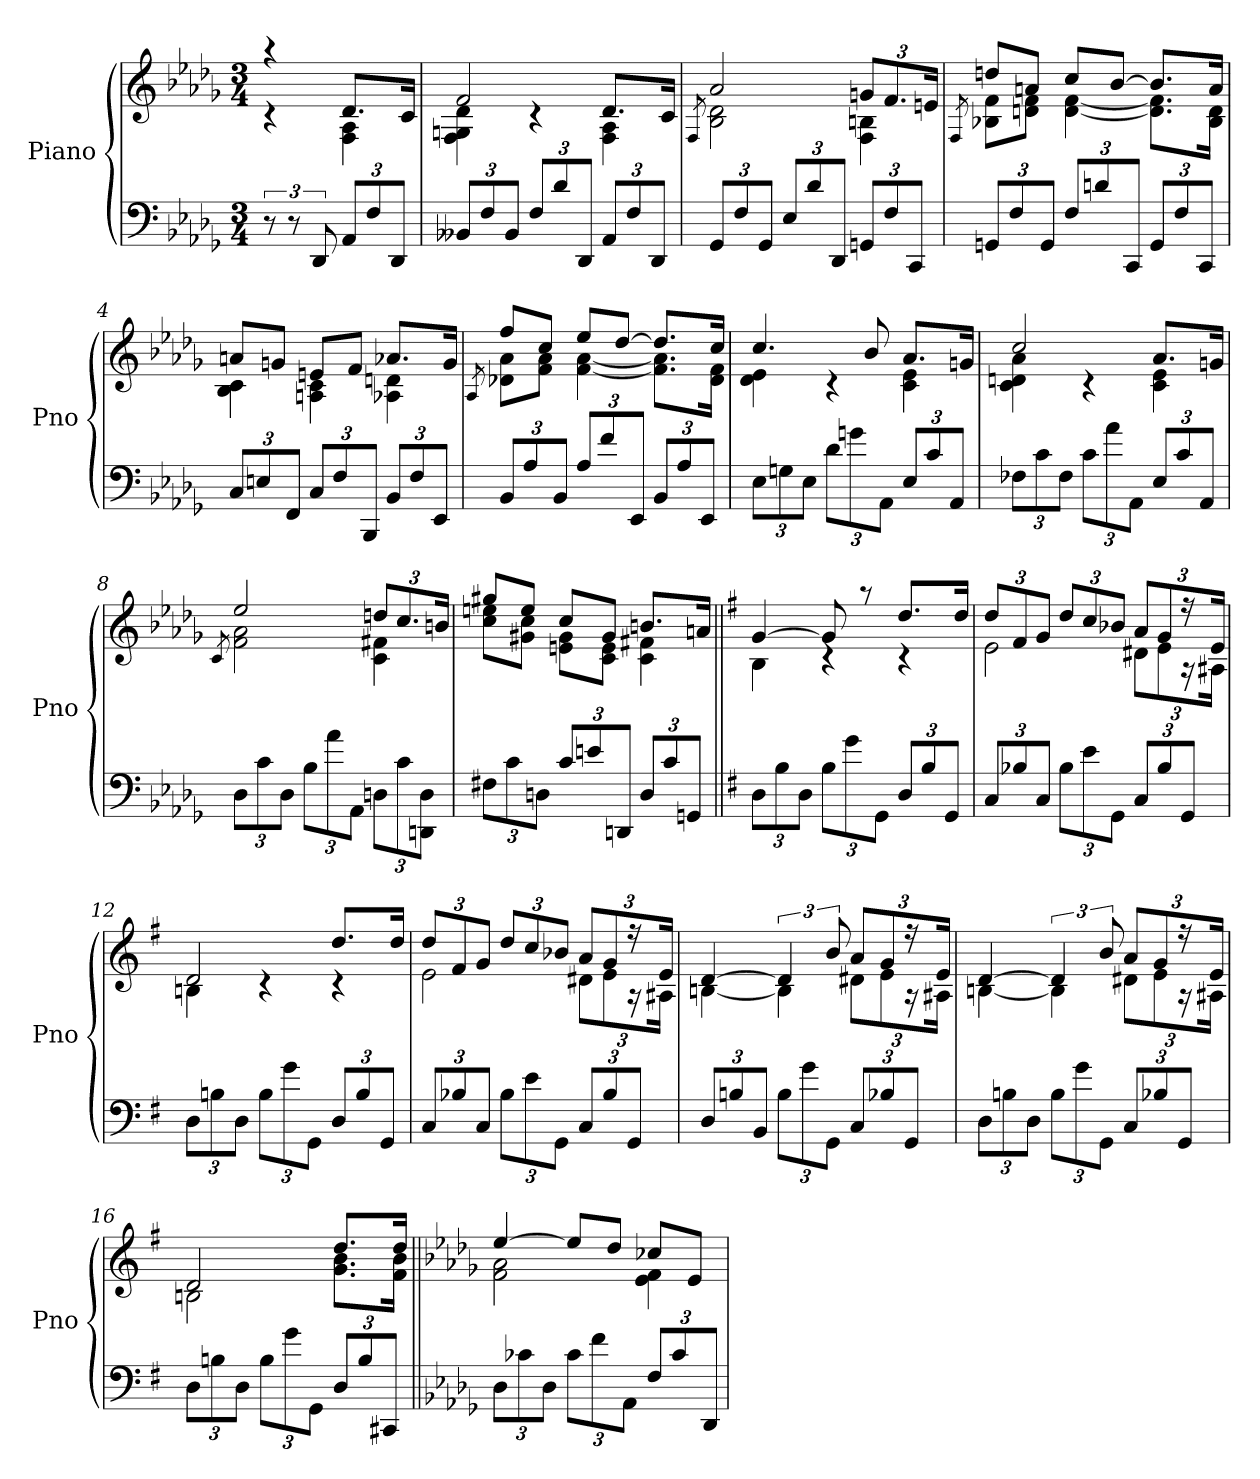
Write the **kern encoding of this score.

**kern	**kern
*part1	*part1
*staff2	*staff1
*I"Piano	*
*I'Pno	*
*clefF4	*clefG2
*k[b-e-a-d-g-]	*k[b-e-a-d-g-]
*D-:	*D-:
*M3/4	*M3/4
=	=
*	*^
12r	4raa	4rc
12r	.	.
12DD-	.	.
12AA-/L	8.d-L	4F 4A-
12F/	.	.
12DD-/J	.	.
.	16cJk	.
=1	=1	=1
12BB--X/L	2f	4F 4Gn 4d-
12F/	.	.
12BB--/J	.	.
12F/L	.	4rc
12d-/	.	.
12DD-/J	.	.
12AA-/L	8.d-L	4F 4A-
12F/	.	.
12DD-/J	.	.
.	16cJk	.
=2	=2	=2
.	8qF/	.
12GG-/L	2a-	2B- 2d-
12F/	.	.
12GG-/J	.	.
12E-/L	.	.
12d-/	.	.
12DD-/J	.	.
12GGn/L	12gnL	4F 4Bn
12F/	12.f	.
12CC/J	.	.
.	24enJk	.
=3	=3	=3
.	8qF/	.
12GGn/L	8ddnL	8B-X 8fL
12F/	.	.
.	8anJ	8dn 8fJ
12GG/J	.	.
12F/L	8ccL	[4d [4f
12dn/	.	.
.	[8b-J	.
12CC/J	.	.
12GG/L	8.b-L]	8.d] 8.f]L
12F/	.	.
12CC/J	.	.
.	16aJk	16B- 16dJk
=4	=4	=4
12C/L	8anL	4B- 4c
12En/	.	.
.	8gnJ	.
12FF/J	.	.
12C/L	8enL	4An 4c
12F/	.	.
.	8fJ	.
12BBB-/J	.	.
12BB-/L	8.a-XL	4A-X 4dn
12F/	.	.
12EE-/J	.	.
.	16gJk	.
=5	=5	=5
.	8qA-/	.
12BB-/L	8ffL	8d-X 8a-L
12A-/	.	.
.	8ccJ	8f 8a-J
12BB-/J	.	.
12A-/L	8ee-L	[4f [4a-
12f/	.	.
.	[8dd-J	.
12EE-/J	.	.
12BB-/L	8.dd-L]	8.f] 8.a-]L
12A-/	.	.
12EE-/J	.	.
.	16ccJk	16d- 16fJk
=6	=6	=6
12E-\L	4.cc	4d- 4e-
12Gn\	.	.
12E-\J	.	.
12d-\L	.	4rc
12gn\	.	.
.	8b-	.
12AA-\J	.	.
12E-/L	8.a-L	4c 4e-
12c/	.	.
12AA-/J	.	.
.	16gnJk	.
=7	=7	=7
12F-X\L	2cc	4c 4dn 4a-
12c\	.	.
12F-\J	.	.
12c\L	.	4rc
12a-\	.	.
12AA-\J	.	.
12E-/L	8.a-L	4c 4e-
12c/	.	.
12AA-/J	.	.
.	16gnJk	.
=8	=8	=8
.	8qc/	.
12D-\L	2ee-	2f 2a-
12c\	.	.
12D-\J	.	.
12B-\L	.	.
12a-\	.	.
12AA-\J	.	.
12Dn\L	12ddnL	4c 4f#X
12c\	12.cc	.
12DDn\ 12D\J	.	.
.	24bnJk	.
=9	=9	=9
12F#X\L	8gg#XL	8cc 8eenL
12c\	.	.
.	8eeJ	8g#X 8ccJ
12Dn\J	.	.
12c/L	8ccL	8en 8g#L
12en/	.	.
.	8g#J	8c 8eJ
12DDn/J	.	.
12D/L	8.bnL	4c 4f#X
12c/	.	.
12GGn/J	.	.
.	16anJk	.
=10||	=10||	=10||
*k[f#]	*k[f#]	*
12D\L	[4g	4B
12B\	.	.
12D\J	.	.
12B\L	8g]	4rc
12g\	.	.
.	8raa	.
12GG\J	.	.
12D/L	8.ddL	4rc
12B/	.	.
12GG/J	.	.
.	16ddJk	.
=11	=11	=11
12C/L	12ddL	2e
12B-X/	12f#	.
12C/J	12gJ	.
12B-\L	12ddL	.
12e\	12cc	.
12GG\J	12b-XJ	.
12C/L	12aL	12d#XL
12B-/	12g	12e
12GG/J	24r	24r
.	24eJk	24A#XJk
=12	=12	=12
12D\L	2d	4Bn
12Bn\	.	.
12D\J	.	.
12B\L	.	4rc
12g\	.	.
12GG\J	.	.
12D/L	8.ddL	4rc
12B/	.	.
12GG/J	.	.
.	16ddJk	.
=13	=13	=13
12C/L	12ddL	2e
12B-X/	12f#	.
12C/J	12gJ	.
12B-\L	12ddL	.
12e\	12cc	.
12GG\J	12b-XJ	.
12C/L	12aL	12d#XL
12B-/	12g	12e
12GG/J	24r	24r
.	24eJk	24A#XJk
=14	=14	=14
12D/L	[4d	[4Bn
12Bn/	.	.
12BB/J	.	.
12B\L	6d]	4B]
12g\	.	.
12GG\J	12b	.
12C/L	12aL	12d#XL
12B-X/	12g	12e
12GG/J	24r	24r
.	24eJk	24A#XJk
=15	=15	=15
12D\L	[4d	[4Bn
12Bn\	.	.
12D\J	.	.
12B\L	6d]	4B]
12g\	.	.
12GG\J	12b	.
12C/L	12aL	12d#XL
12B-X/	12g	12e
12GG/J	24r	24r
.	24eJk	24A#XJk
=16	=16	=16
12D\L	2d	2Bn
12Bn\	.	.
12D\J	.	.
12B\L	.	.
12g\	.	.
12GG\J	.	.
12D/L	8.ddL	8.g 8.bL
12B/	.	.
12CC#X/J	.	.
.	16ddJk	16f# 16bJk
=17||	=17||	=17||
*k[b-e-a-d-g-]	*k[b-e-a-d-g-]	*
12D-\L	[4ee-	2f 2a-
12c-X\	.	.
12D-\J	.	.
12c-\L	8ee-L]	.
12f\	.	.
.	8dd-J	.
12AA-\J	.	.
12F/L	8cc-XL	4e- 4f
12c-/	.	.
.	8e-J	.
12DD-/J	.	.
*	*v	*v
=	=
*-	*-
